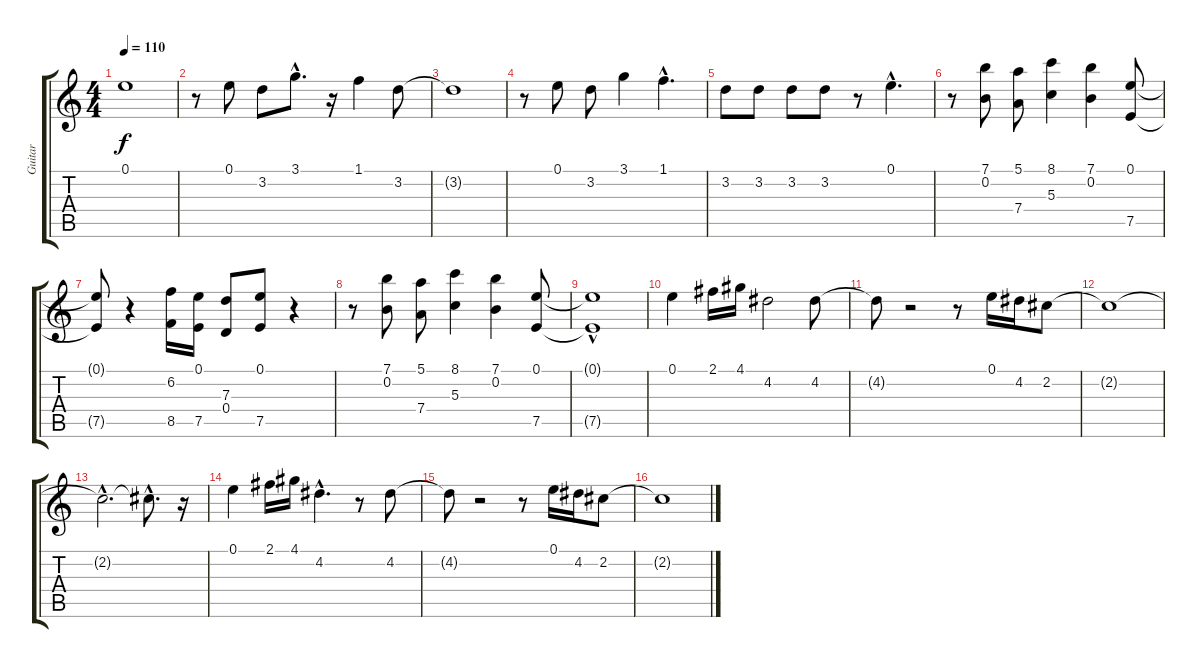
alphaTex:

\track ("Guitar" "Guitar") {instrument acousticguitarnylon}
\staff {score tabs}
\tuning (E4 B3 G3 D3 A2 E2) {hide}
\ts (4 4)
\tempo 110
\clef g2
\ks c
0.1{t}.1{dy f} |
r.8 0.1.8 3.2.8 3.1{hac}.8{d} r.16 1.1.4 3.2.8 |
3.2{t}.1 |
r.8 0.1.8 3.2.8 3.1.4 1.1{hac}.4{d} |
3.2.8 3.2.8 3.2.8 3.2.8 r.8 0.1{hac}.4{d} |
r.8 (7.1 0.2).8 (5.1 7.4).8 (8.1 5.3).4 (7.1 0.2).4 (0.1 7.5).8 |
(0.1{t} 7.5{t}).8 r.4 (6.2 8.5).16 (0.1 7.5).16 (7.3 0.4).8 (0.1 7.5).8 r.4 |
r.8 (7.1 0.2).8 (5.1 7.4).8 (8.1 5.3).4 (7.1 0.2).4 (0.1 7.5).8 |
(0.1{hac t} 7.5{t}).1 |
0.1.4 2.1.16 4.1.16 4.2.2 4.2.8 |
4.2{t}.8 r.2 r.8 0.1.16 4.2.16 2.2.8 |
2.2{t}.1 |
2.2{hac t}.2{d} 2.2{hac t}.8{d} r.16 |
0.1.4 2.1.16 4.1.16 4.2{hac}.4{d} r.8 4.2.8 |
4.2{t}.8 r.2 r.8 0.1.16 4.2.16 2.2.8 |
2.2{t}.1
